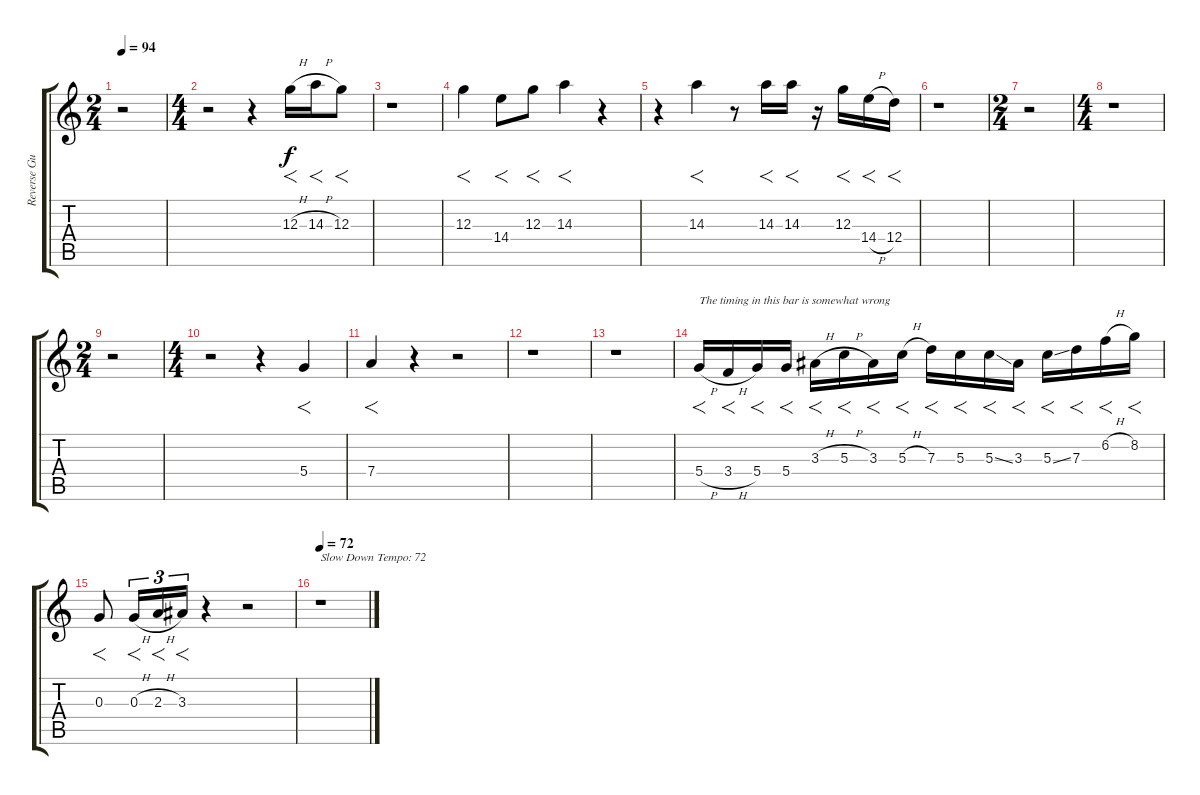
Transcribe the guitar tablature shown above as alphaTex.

\track ("Reverse Guitar" "Reverse Gu") {instrument distortionguitar}
\staff {score tabs}
\tuning (E4 B3 G3 D3 A2 E2) {hide}
\ts (2 4)
\tempo 94
\clef g2
\ks c
r.2{dy f} |
\ts (4 4)
r.2 r.4 12.3{h}.16{f} 14.3{h}.16{f} 12.3.8{f} |
r.1 |
12.3.4{f} 14.4.8{f} 12.3.8{f} 14.3.4{f} r.4 |
r.4 14.3.4{f} r.8 14.3.16{f} 14.3.16{f} r.16 12.3.16{f} 14.4{h}.16{f} 12.4.16{f} |
r.1 |
\ts (2 4)
r.2 |
\ts (4 4)
r.1 |
\ts (2 4)
r.2 |
\ts (4 4)
r.2 r.4 5.4.4{f} |
7.4.4{f} r.4 r.2 |
r.1 |
r.1 |
5.4{h}.16{f txt "The timing in this bar is somewhat wrong"} 3.4{h}.16{f} 5.4.16{f} 5.4.16{f} 3.3{h}.16{f} 5.3{h}.16{f} 3.3.16{f} 5.3{h}.16{f} 7.3.16{f} 5.3.16{f} 5.3{ss}.16{f} 3.3.16{f} 5.3{ss}.16{f} 7.3.16{f} 6.2{h}.16{f} 8.2.16{f} |
0.3.8{f} 0.3{h}.16{f tu (3 2)} 2.3{h}.16{f tu (3 2)} 3.3.16{f tu (3 2)} r.4 r.2 |
\tempo 72
r.1{txt "Slow Down Tempo: 72"}
